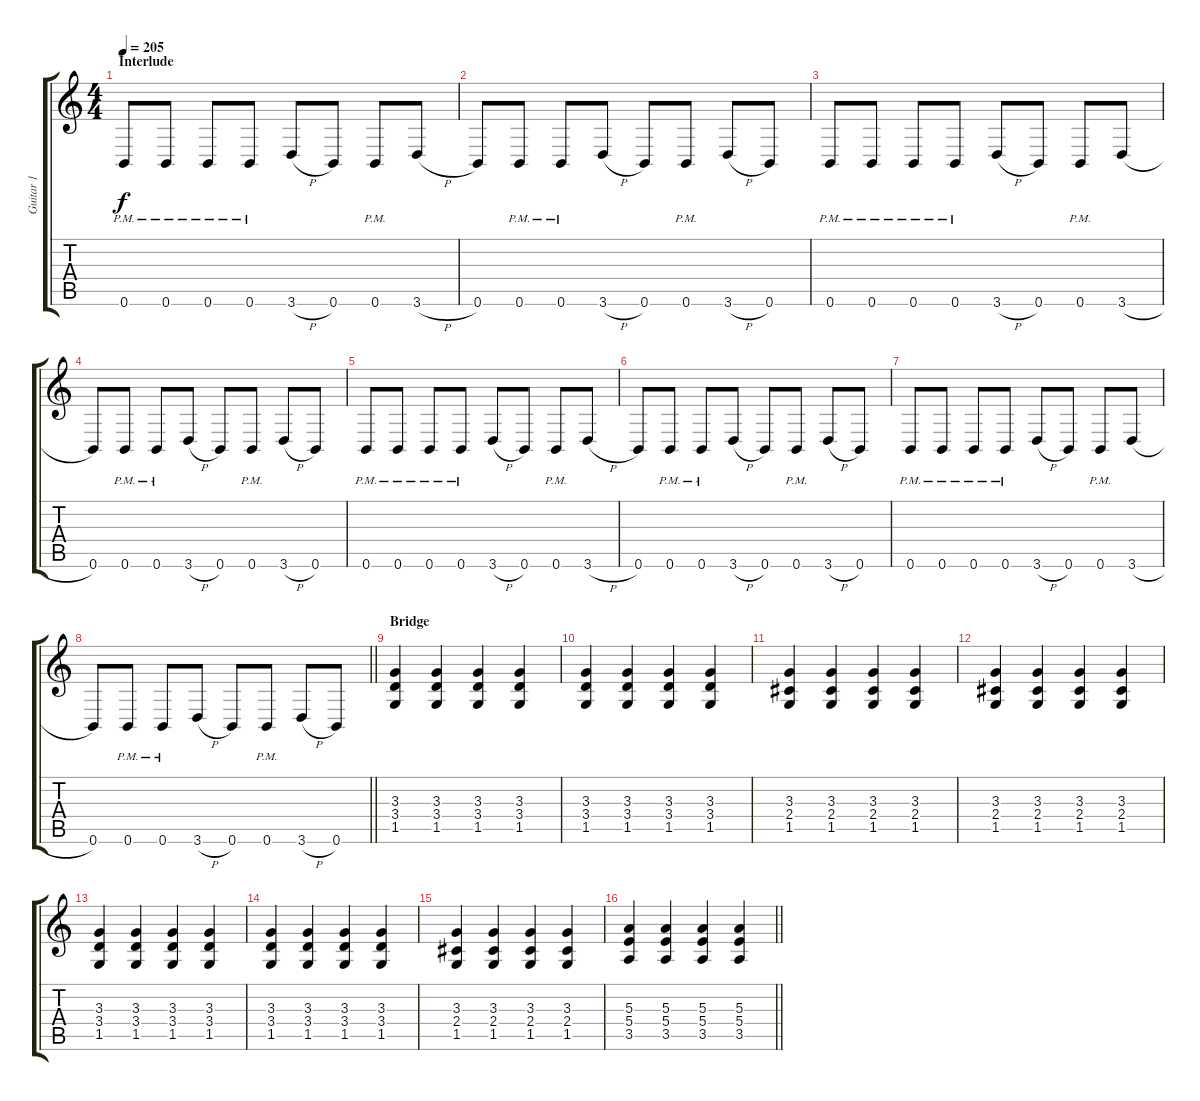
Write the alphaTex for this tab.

\track ("Guitar 1" "Guitar 1") {instrument distortionguitar}
\staff {score tabs}
\tuning (Db4 Ab3 E3 B2 Gb2 B1) {hide}
\ts (4 4)
\section ("" "Interlude")
\tempo 205
\clef g2
\ks c
0.6{pm}.8{dy f} 0.6{pm}.8 0.6{pm}.8 0.6{pm}.8 3.6{h}.8 0.6.8 0.6{pm}.8 3.6{h}.8 |
0.6.8 0.6{pm}.8 0.6{pm}.8 3.6{h}.8 0.6.8 0.6{pm}.8 3.6{h}.8 0.6.8 |
0.6{pm}.8 0.6{pm}.8 0.6{pm}.8 0.6{pm}.8 3.6{h}.8 0.6.8 0.6{pm}.8 3.6{h}.8 |
0.6.8 0.6{pm}.8 0.6{pm}.8 3.6{h}.8 0.6.8 0.6{pm}.8 3.6{h}.8 0.6.8 |
0.6{pm}.8 0.6{pm}.8 0.6{pm}.8 0.6{pm}.8 3.6{h}.8 0.6.8 0.6{pm}.8 3.6{h}.8 |
0.6.8 0.6{pm}.8 0.6{pm}.8 3.6{h}.8 0.6.8 0.6{pm}.8 3.6{h}.8 0.6.8 |
0.6{pm}.8 0.6{pm}.8 0.6{pm}.8 0.6{pm}.8 3.6{h}.8 0.6.8 0.6{pm}.8 3.6{h}.8 |
\barLineRight lightlight
0.6.8 0.6{pm}.8 0.6{pm}.8 3.6{h}.8 0.6.8 0.6{pm}.8 3.6{h}.8 0.6.8 |
\section ("" "Bridge")
(3.3 3.4 1.5).4 (3.3 3.4 1.5).4 (3.3 3.4 1.5).4 (3.3 3.4 1.5).4 |
(3.3 3.4 1.5).4 (3.3 3.4 1.5).4 (3.3 3.4 1.5).4 (3.3 3.4 1.5).4 |
(3.3 2.4 1.5).4 (3.3 2.4 1.5).4 (3.3 2.4 1.5).4 (3.3 2.4 1.5).4 |
(3.3 2.4 1.5).4 (3.3 2.4 1.5).4 (3.3 2.4 1.5).4 (3.3 2.4 1.5).4 |
(3.3 3.4 1.5).4 (3.3 3.4 1.5).4 (3.3 3.4 1.5).4 (3.3 3.4 1.5).4 |
(3.3 3.4 1.5).4 (3.3 3.4 1.5).4 (3.3 3.4 1.5).4 (3.3 3.4 1.5).4 |
(3.3 2.4 1.5).4 (3.3 2.4 1.5).4 (3.3 2.4 1.5).4 (3.3 2.4 1.5).4 |
\barLineRight lightlight
(5.3 5.4 3.5).4 (5.3 5.4 3.5).4 (5.3 5.4 3.5).4 (5.3 5.4 3.5).4
